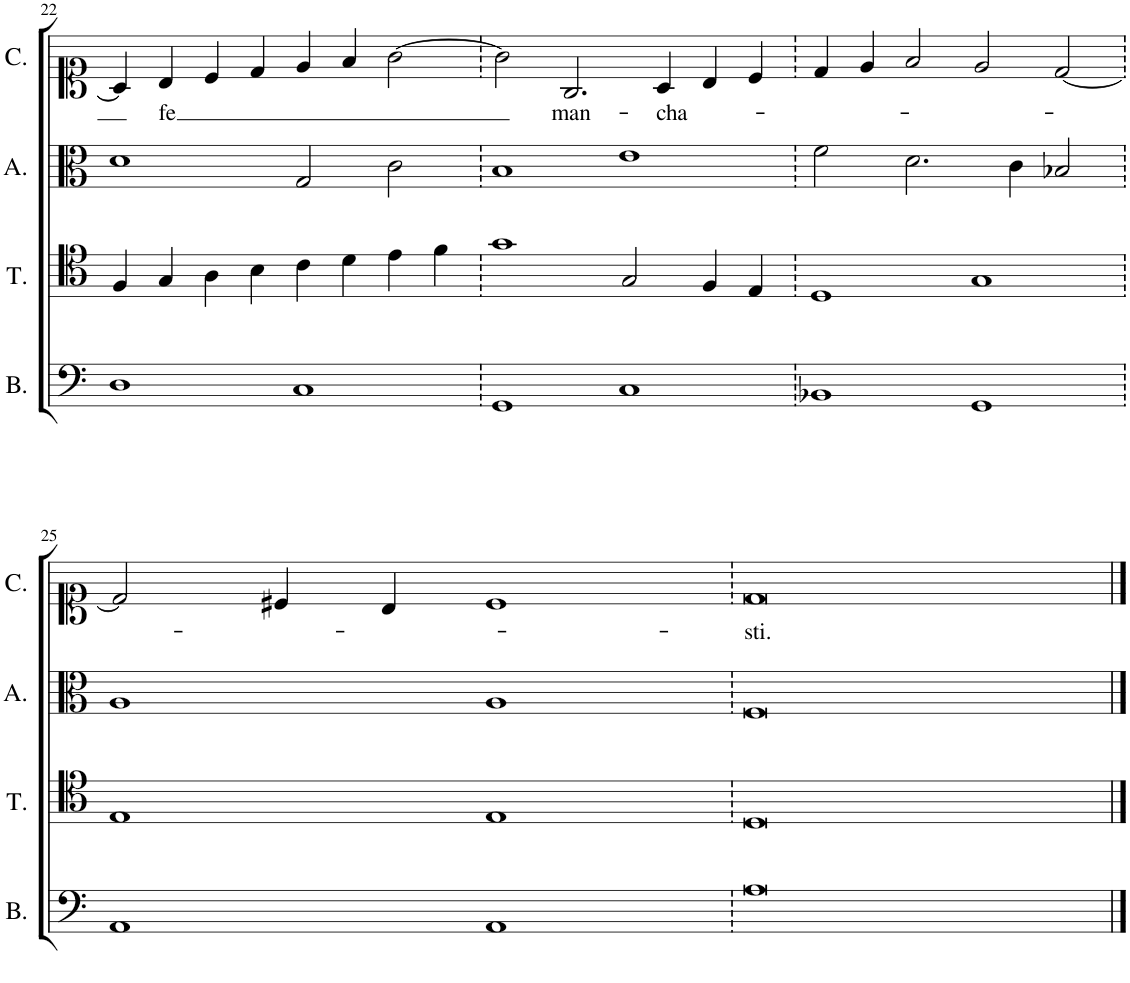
**kern	**kern	**kern	**kern	**text
*part4	*part3	*part2	*part1	*part1
*staff4	*staff3	*staff2	*staff1	*staff1
*I"Bassus	*I"Tenor	*I"Altus	*I"Cantus	*
*I'B.	*I'T.	*I'A.	*I'C.	*
!!LO:PB:g=z
*clefF4	*clefC4	*clefC3	*clefC1	*
*k[]	*k[]	*k[]	*k[]	*
*M8/4	*M8/4	*M8/4	*M8/4	*
=22	=22	=22	=22	=22
1D	4F/	1d	4A/]	.
!	!	!	!	!LO:LY:b
.	4G/	.	4B/	-fe
.	4A\	.	4c/	.
.	4B\	.	4d/	.
1C	4c\	2G/	4e/	.
.	4d\	.	4f/	.
.	4e\	2c\	[2g\	.
.	4f\	.	.	.
=23	=23	=23	=23	=23
1GG	1g	1B	2g\]	.
!	!	!	!	!LO:LY:b
.	.	.	2.G/	man-
1C	2G/	1e	.	.
!	!	!	!	!LO:LY:b
.	.	.	4A/	-cha-
.	4F/	.	4B/	.
.	4E/	.	4c/	.
=24	=24	=24	=24	=24
1BB-X	1D	2f\	4d/	.
.	.	.	4e/	.
.	.	2.d\	2f/	.
1GG	1G	.	2e/	.
.	.	4c\	.	.
.	.	2B-X/	[2d/	.
!!LO:LB:g=z
=25	=25	=25	=25	=25
1AA	1E	1A	2d/]	.
.	.	.	4c#X/	.
.	.	.	4B/	.
1AA	1E	1A	1c#	.
=26	=26	=26	=26	=26
!	!	!	!	!LO:LY:b
0A	0D	0F	0d	-sti.
==	==	==	==	==
*-	*-	*-	*-	*-
